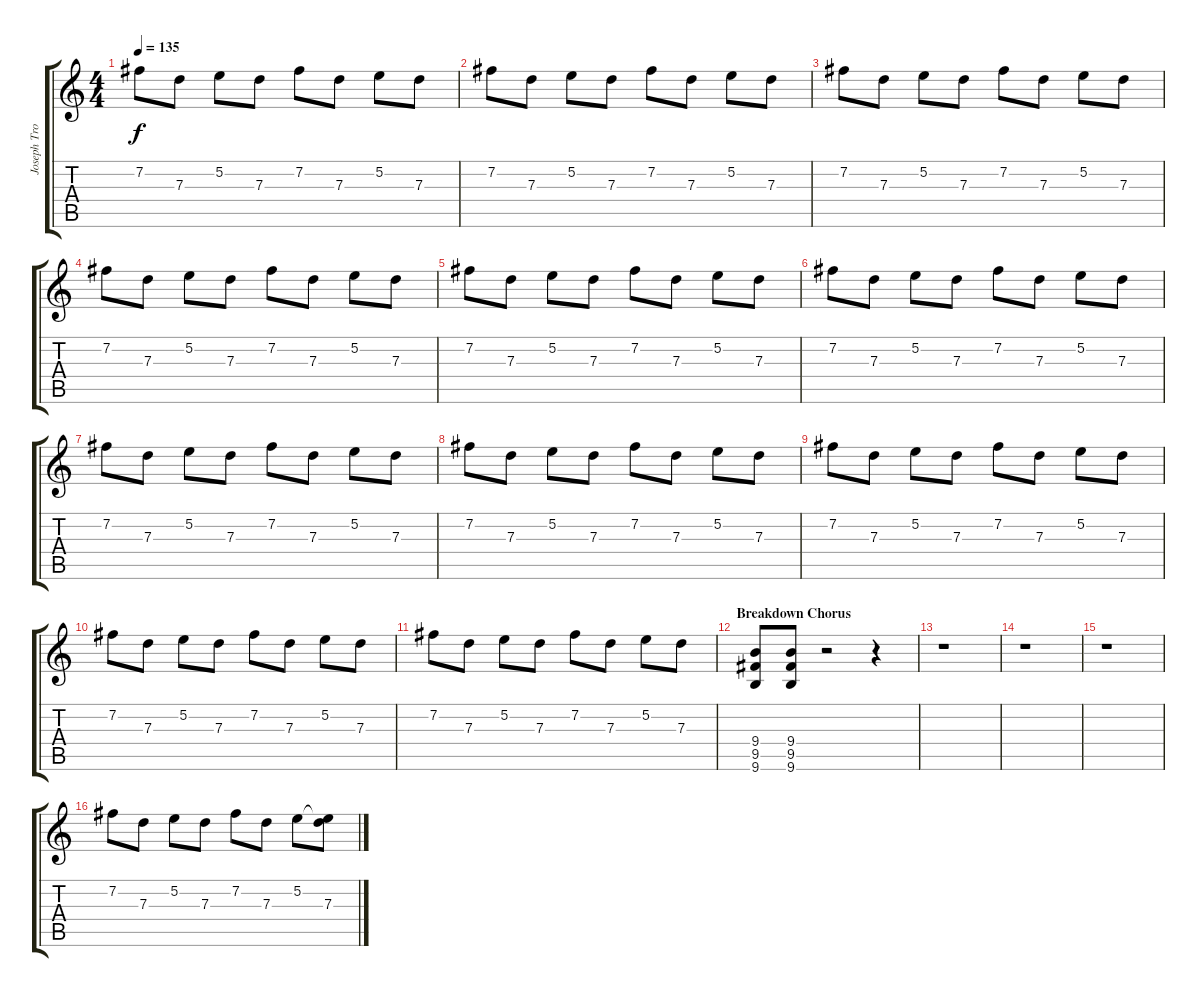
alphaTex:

\track ("Joseph Trohman (Lead Guitar)" "Joseph Tro") {instrument distortionguitar}
\staff {score tabs}
\tuning (E4 B3 G3 D3 A2 D2) {hide}
\ts (4 4)
\tempo 135
\clef g2
\ks c
7.2.8{dy f volume 11} 7.3.8 5.2.8 7.3.8 7.2.8 7.3.8 5.2.8 7.3.8 |
7.2.8{volume 11} 7.3.8 5.2.8 7.3.8 7.2.8 7.3.8 5.2.8 7.3.8 |
7.2.8{volume 11} 7.3.8 5.2.8 7.3.8 7.2.8 7.3.8 5.2.8 7.3.8 |
7.2.8{volume 11} 7.3.8 5.2.8 7.3.8 7.2.8 7.3.8 5.2.8 7.3.8 |
7.2.8{volume 11} 7.3.8 5.2.8 7.3.8 7.2.8 7.3.8 5.2.8 7.3.8 |
7.2.8{volume 11} 7.3.8 5.2.8 7.3.8 7.2.8 7.3.8 5.2.8 7.3.8 |
7.2.8{volume 11} 7.3.8 5.2.8 7.3.8 7.2.8 7.3.8 5.2.8 7.3.8 |
7.2.8{volume 11} 7.3.8 5.2.8 7.3.8 7.2.8 7.3.8 5.2.8 7.3.8 |
7.2.8{volume 11} 7.3.8 5.2.8 7.3.8 7.2.8 7.3.8 5.2.8 7.3.8 |
7.2.8{volume 11} 7.3.8 5.2.8 7.3.8 7.2.8 7.3.8 5.2.8 7.3.8 |
7.2.8{volume 11} 7.3.8 5.2.8 7.3.8 7.2.8 7.3.8 5.2.8 7.3.8 |
\section ("" "Breakdown Chorus")
(9.4 9.5 9.6).8 (9.4 9.5 9.6).8 r.2 r.4 |
r.1 |
r.1 |
r.1 |
7.2.8 7.3.8 5.2.8 7.3.8 7.2.8 7.3.8 5.2.8 (5.2{t} 7.3).8
